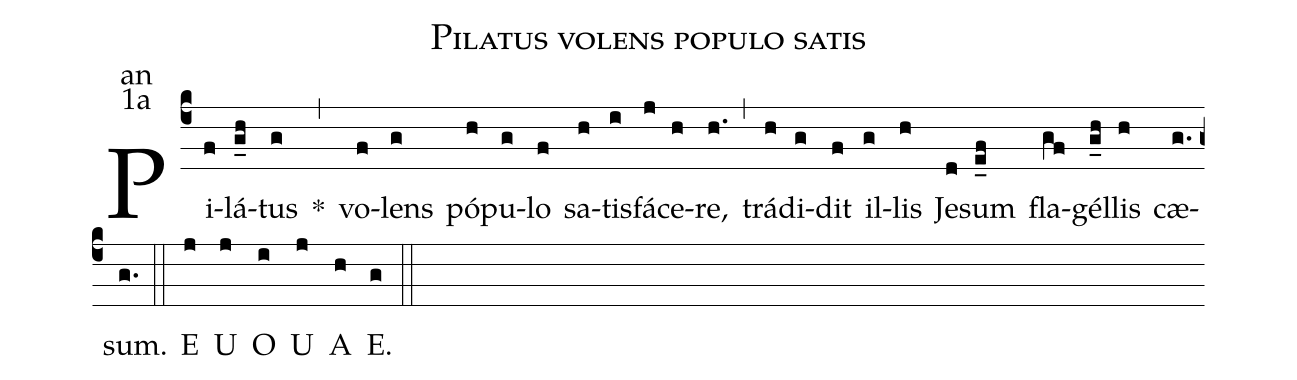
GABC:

name:Pilatus volens populo satis;
office-part:an;
mode:1a;
%%
(c4) Pi(f)lá(g_h)tus(g) <sp>*</sp>(,) vo(f)lens(g) pó(h)pu(g)lo(f) sa(h)tis(i)fá(j)ce(h)re,(h.) (,) trá(h)di(g)dit(f) il(g)lis(h) Je(d)sum(e_f) fla(gf)gél(g_h)lis(h) cæ(g.)sum.(g.) (::)
<eu>E(j) U(j) O(i) U(j) A(h) E.(g) </eu>(::)
